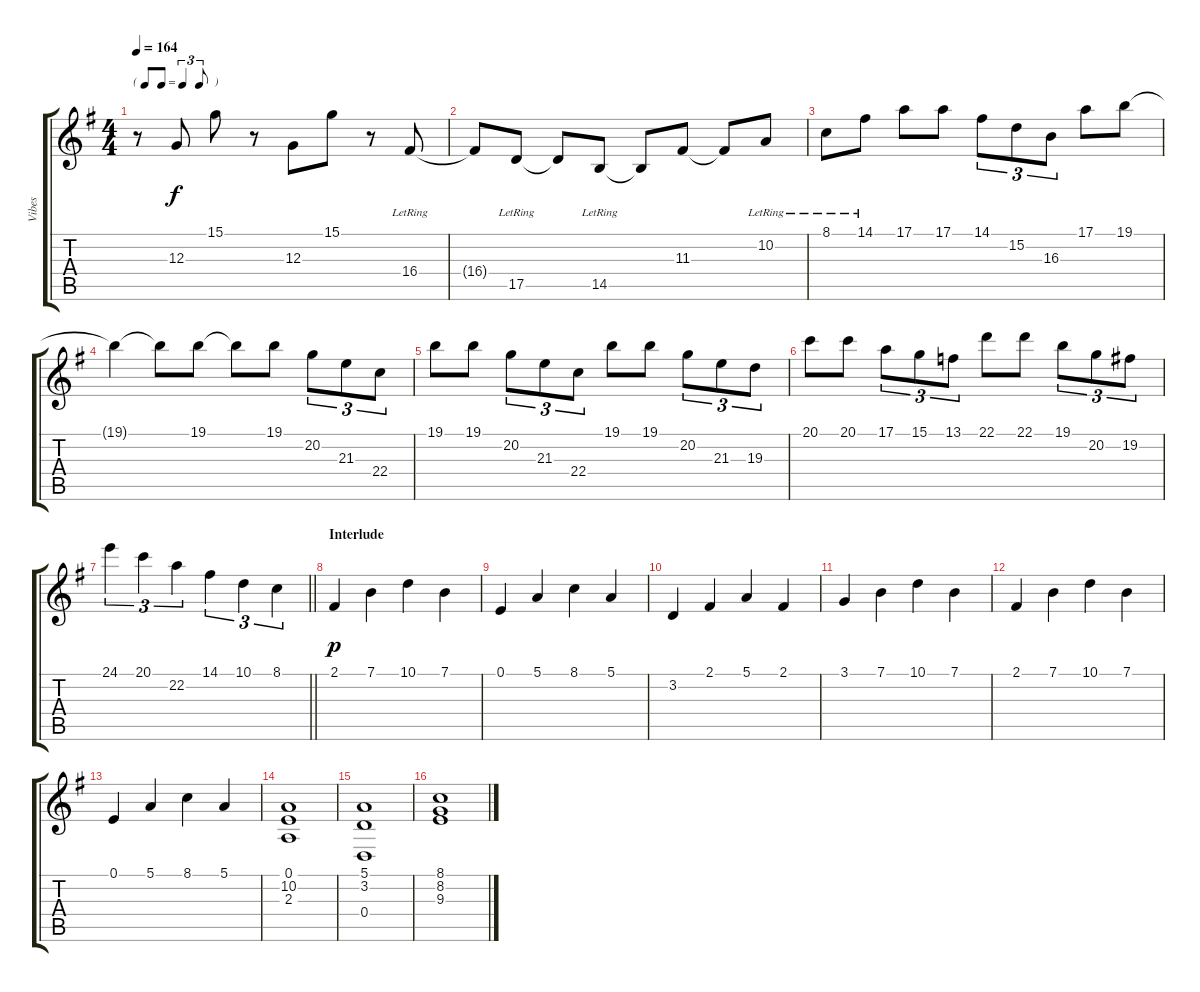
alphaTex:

\track ("Vibes" "Vibes") {instrument vibraphone}
\staff {score tabs}
\tuning (E4 B3 G3 D3 A2 E2) {hide}
\ts (4 4)
\tf triplet8th
\tempo 164
\clef g2
\ks g
r.8{dy f} 12.3.8 15.1.8 r.8 12.3.8 15.1.8 r.8 16.4{lr}.8 |
16.4{t}.8 17.5{lr}.8 17.5{t}.8 14.5{lr}.8 14.5{t}.8 11.3.8 11.3{t}.8 10.2{lr}.8 |
8.1{lr}.8 14.1{lr}.8 17.1.8 17.1.8 14.1.8{tu (3 2)} 15.2.8{tu (3 2)} 16.3.8{tu (3 2)} 17.1.8 19.1.8 |
19.1{t}.4 19.1{t}.8 19.1.8 19.1{t}.8 19.1.8 20.2.8{tu (3 2)} 21.3.8{tu (3 2)} 22.4.8{tu (3 2)} |
19.1.8 19.1.8 20.2.8{tu (3 2)} 21.3.8{tu (3 2)} 22.4.8{tu (3 2)} 19.1.8 19.1.8 20.2.8{tu (3 2)} 21.3.8{tu (3 2)} 19.3.8{tu (3 2)} |
20.1.8 20.1.8 17.1.8{tu (3 2)} 15.1.8{tu (3 2)} 13.1.8{tu (3 2)} 22.1.8 22.1.8 19.1.8{tu (3 2)} 20.2.8{tu (3 2)} 19.2.8{tu (3 2)} |
\barLineRight lightlight
24.1.4{tu (3 2)} 20.1.4{tu (3 2)} 22.2.4{tu (3 2)} 14.1.4{tu (3 2)} 10.1.4{tu (3 2)} 8.1.4{tu (3 2)} |
\section ("" "Interlude")
2.1.4{dy p} 7.1.4 10.1.4 7.1.4 |
0.1.4 5.1.4 8.1.4 5.1.4 |
3.2.4 2.1.4 5.1.4 2.1.4 |
3.1.4 7.1.4 10.1.4 7.1.4 |
2.1.4 7.1.4 10.1.4 7.1.4 |
0.1.4 5.1.4 8.1.4 5.1.4 |
(0.1 10.2 2.3).1 |
(5.1 3.2 0.4).1 |
(8.1 8.2 9.3).1
